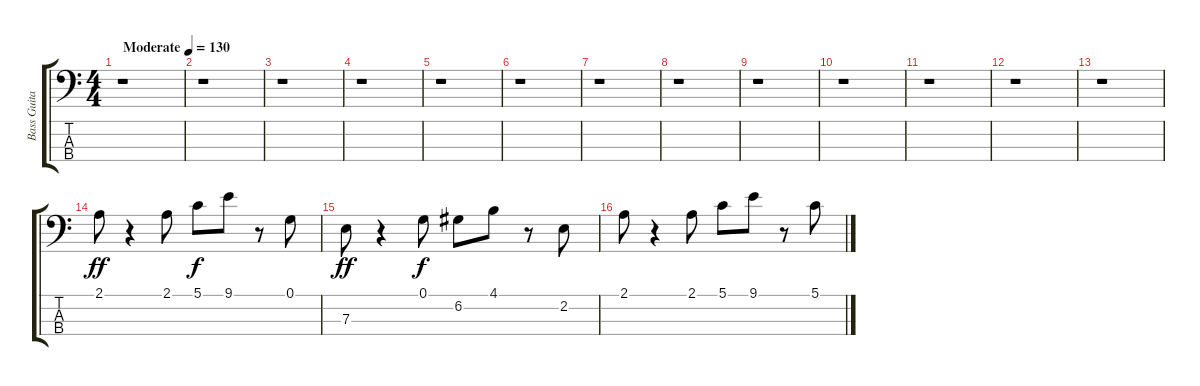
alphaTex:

\track ("Bass Guitar" "Bass Guita") {instrument electricbassfinger}
\staff {score tabs}
\tuning (G2 D2 A1 E1) {hide}
\ts (4 4)
\tempo (130 "Moderate")
\clef f4
\ks c
r.1{dy ff instrument electricbassfinger} |
r.1 |
r.1 |
r.1 |
r.1 |
r.1 |
r.1 |
r.1 |
r.1 |
r.1 |
r.1 |
r.1 |
r.1 |
2.1.8 r.4 2.1.8 5.1.8{dy f} 9.1.8 r.8 0.1.8 |
7.3.8{dy ff} r.4 0.1.8{dy f} 6.2.8 4.1.8 r.8 2.2.8 |
2.1.8 r.4 2.1.8 5.1.8 9.1.8 r.8 5.1.8
